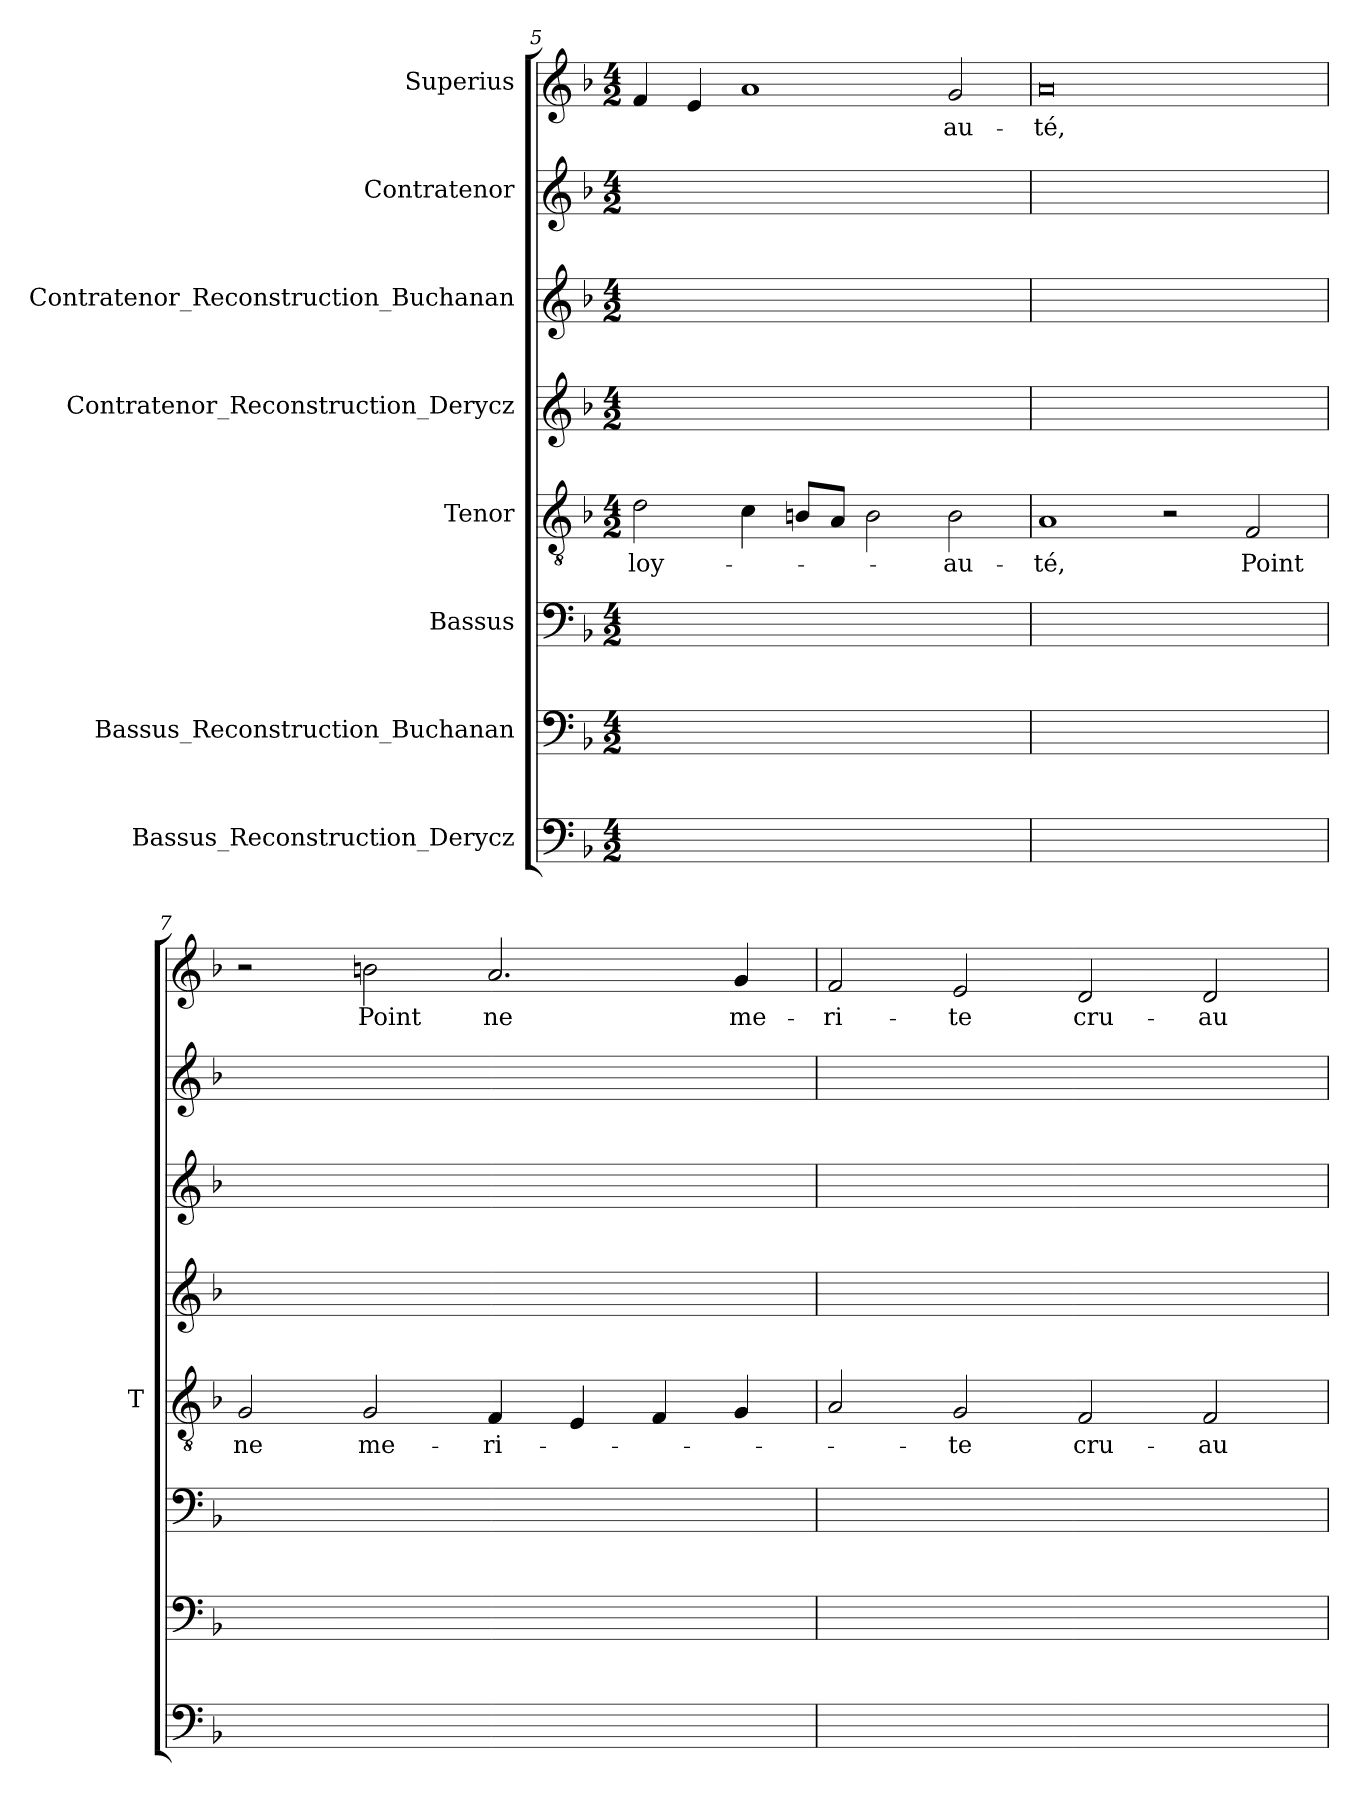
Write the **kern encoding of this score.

**kern	**kern	**kern	**kern	**text	**kern	**kern	**kern	**kern	**text
*part8	*part7	*part6	*part5	*part5	*part4	*part3	*part2	*part1	*part1
*staff8	*staff7	*staff6	*staff5	*staff5	*staff4	*staff3	*staff2	*staff1	*staff1
*I"Bassus_Reconstruction_Derycz	*I"Bassus_Reconstruction_Buchanan	*I"Bassus	*I"Tenor	*	*I"Contratenor_Reconstruction_Derycz	*I"Contratenor_Reconstruction_Buchanan	*I"Contratenor	*I"Superius	*
*	*	*	*I'T	*	*	*	*	*	*
*clefF4	*clefF4	*clefF4	*clefGv2	*	*clefG2	*clefG2	*clefG2	*clefG2	*
*k[b-]	*k[b-]	*k[b-]	*k[b-]	*	*k[b-]	*k[b-]	*k[b-]	*k[b-]	*
*M4/2	*M4/2	*M4/2	*M4/2	*	*M4/2	*M4/2	*M4/2	*M4/2	*
=5	=5	=5	=5	=5	=5	=5	=5	=5	=5
0ryy	0ryy	0ryy	2d	loy-	0ryy	0ryy	0ryy	4f	.
.	.	.	.	.	.	.	.	4e	.
.	.	.	4c	.	.	.	.	1a	.
.	.	.	8BL	.	.	.	.	.	.
.	.	.	8AJ	.	.	.	.	.	.
.	.	.	2B	.	.	.	.	.	.
.	.	.	2B	au-	.	.	.	2g	au-
=6	=6	=6	=6	=6	=6	=6	=6	=6	=6
0ryy	0ryy	0ryy	1A	-té,	0ryy	0ryy	0ryy	0a	-té,
.	.	.	2r	.	.	.	.	.	.
.	.	.	2F	-Point	.	.	.	.	.
=7	=7	=7	=7	=7	=7	=7	=7	=7	=7
0ryy	0ryy	0ryy	2G	-ne	0ryy	0ryy	0ryy	2r	.
.	.	.	2G	me-	.	.	.	2b	-Point
.	.	.	4F	ri-	.	.	.	2.a	-ne
.	.	.	4E	.	.	.	.	.	.
.	.	.	4F	.	.	.	.	.	.
.	.	.	4G	.	.	.	.	4g	me-
=8	=8	=8	=8	=8	=8	=8	=8	=8	=8
0ryy	0ryy	0ryy	2A	.	0ryy	0ryy	0ryy	2f	ri-
.	.	.	2G	-te	.	.	.	2e	-te
.	.	.	2F	cru-	.	.	.	2d	cru-
.	.	.	2F	au-	.	.	.	2d	au-
=	=	=	=	=	=	=	=	=	=
*-	*-	*-	*-	*-	*-	*-	*-	*-	*-
